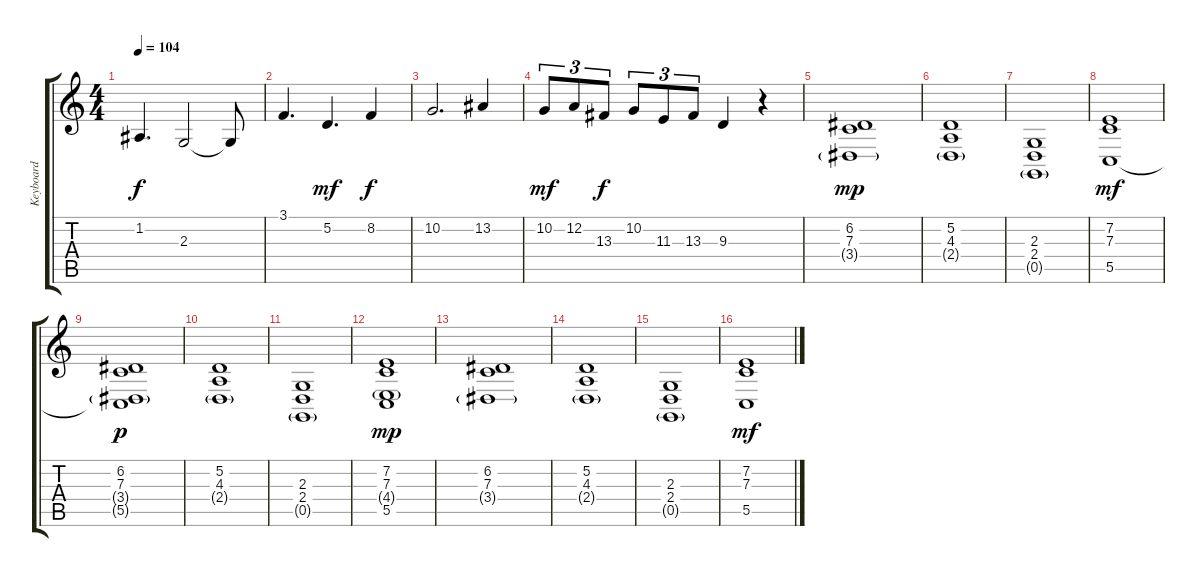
\track ("Keyboard" "Keyboard") {instrument synthstrings1}
\staff {score tabs}
\tuning (D4 A3 F3 C3 G2 D2) {hide}
\ts (4 4)
\tempo 104
\clef g2
\ks c
1.2.4{d dy f} 2.3.2 2.3{t}.8 |
3.1.4{d} 5.2.4{d dy mf} 8.2.4{dy f} |
10.2.2{d} 13.2.4 |
10.2.8{tu (3 2) dy mf} 12.2.8{tu (3 2)} 13.3.8{tu (3 2) dy f} 10.2.8{tu (3 2)} 11.3.8{tu (3 2)} 13.3.8{tu (3 2)} 9.3.4 r.4 |
(6.2 7.3 3.4{g}).1{dy mp volume 8 instrument synthstrings2} |
(5.2 4.3 2.4{g}).1 |
(2.3 2.4 0.5{g}).1 |
(7.2 7.3 5.5).1{dy mf} |
(6.2 7.3 3.4{g} 5.5{t}).1{dy p} |
(5.2 4.3 2.4{g}).1 |
(2.3 2.4 0.5{g}).1 |
(7.2 7.3 4.4{g} 5.5).1{dy mp} |
(6.2 7.3 3.4{g}).1{volume 8 instrument synthstrings2} |
(5.2 4.3 2.4{g}).1 |
(2.3 2.4 0.5{g}).1 |
(7.2 7.3 5.5).1{dy mf}
